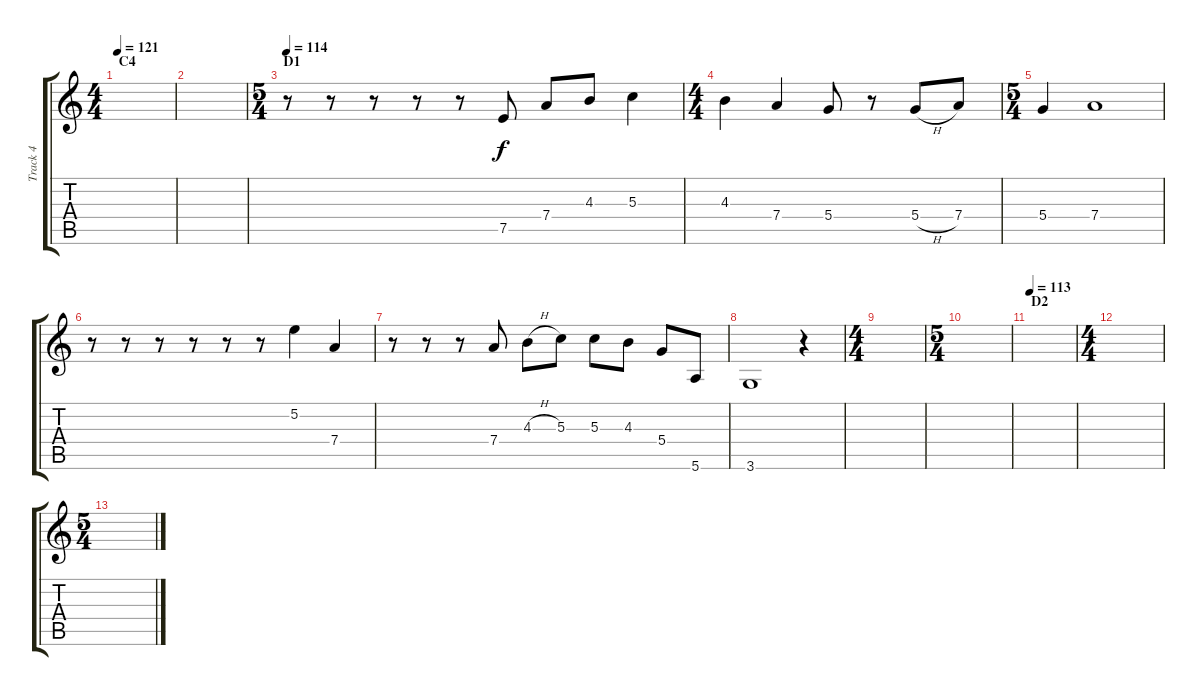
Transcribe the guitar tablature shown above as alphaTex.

\track ("Track 4" "Track 4") {instrument distortionguitar}
\staff {score tabs}
\tuning (E4 B3 G3 D3 A2 E2) {hide}
\ts (4 4)
\section ("" "C4")
\tempo 121
\clef g2
\ks c
|
|
\ts (5 4)
\section ("" "D1")
\tempo 114
r.8 r.8 r.8 r.8 r.8 7.5.8 7.4.8 4.3.8 5.3.4 |
\ts (4 4)
4.3.4 7.4.4 5.4.8 r.8 5.4{h}.8 7.4.8 |
\ts (5 4)
5.4.4 7.4.1 |
r.8 r.8 r.8 r.8 r.8 r.8 5.2.4 7.4.4 |
r.8 r.8 r.8 7.4.8 4.3{h}.8 5.3.8 5.3.8 4.3.8 5.4.8 5.6.8 |
3.6.1 r.4 |
\ts (4 4)
|
\ts (5 4)
|
\section ("" "D2")
\tempo 113
|
\ts (4 4)
|
\ts (5 4)
